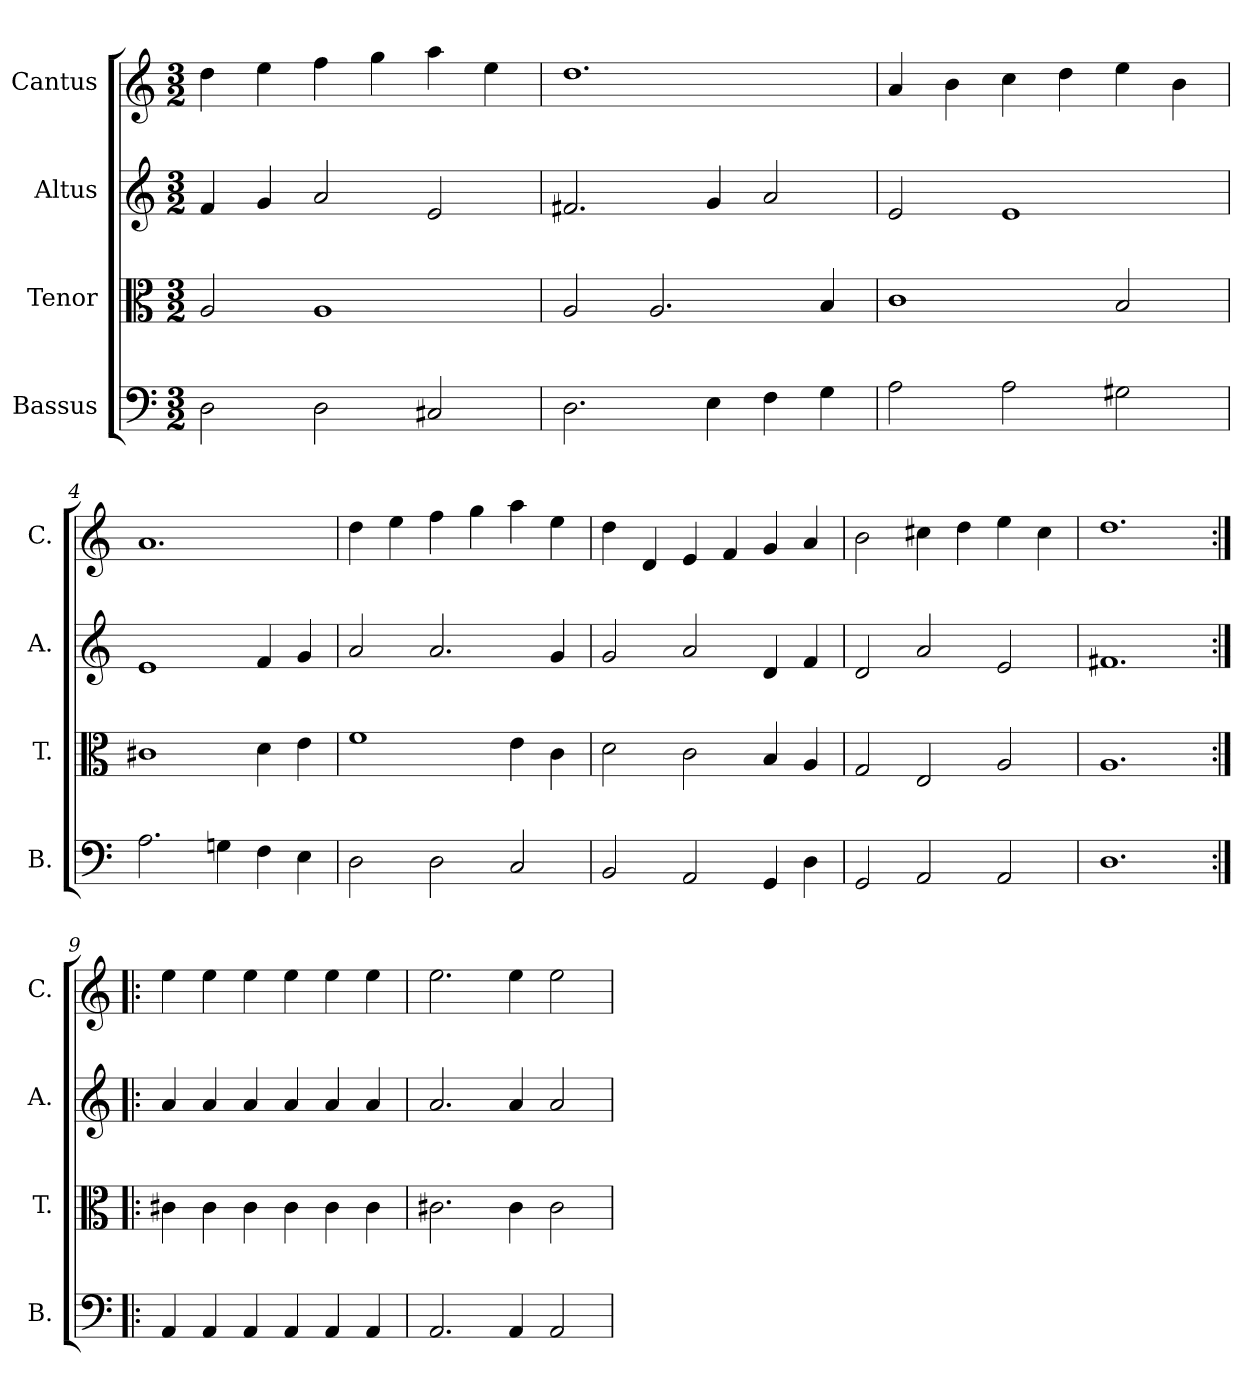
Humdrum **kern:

**kern	**kern	**kern	**kern
*part4	*part3	*part2	*part1
*staff4	*staff3	*staff2	*staff1
*I"Bassus	*I"Tenor	*I"Altus	*I"Cantus
*I'B.	*I'T.	*I'A.	*I'C.
*clefF4	*clefC3	*clefG2	*clefG2
*k[]	*k[]	*k[]	*k[]
*M3/2	*M3/2	*M3/2	*M3/2
=1	=1	=1	=1
2D\	2A/	4f/	4dd\
.	.	4g/	4ee\
2D\	1A	2a/	4ff\
.	.	.	4gg\
2C#X/	.	2e/	4aa\
.	.	.	4ee\
=2	=2	=2	=2
2.D\	2A/	2.f#X/	1.dd
.	2.A/	.	.
4E\	.	4g/	.
4F\	.	2a/	.
4G\	4B/	.	.
=3	=3	=3	=3
2A\	1c	2e/	4a/
.	.	.	4b\
2A\	.	1e	4cc\
.	.	.	4dd\
2G#X\	2B/	.	4ee\
.	.	.	4b\
=4	=4	=4	=4
2.A\	1c#X	1e	1.a
4Gn\	.	.	.
4F\	4d\	4f/	.
4E\	4e\	4g/	.
=5	=5	=5	=5
2D\	1f	2a/	4dd\
.	.	.	4ee\
2D\	.	2.a/	4ff\
.	.	.	4gg\
2C/	4e\	.	4aa\
.	4c\	4g/	4ee\
=6	=6	=6	=6
2BB/	2d\	2g/	4dd\
.	.	.	4d/
2AA/	2c\	2a/	4e/
.	.	.	4f/
4GG/	4B/	4d/	4g/
4D\	4A/	4f/	4a/
=7	=7	=7	=7
2GG/	2G/	2d/	2b\
2AA/	2E/	2a/	4cc#X\
.	.	.	4dd\
2AA/	2A/	2e/	4ee\
.	.	.	4cc#\
=8	=8	=8	=8
1.D	1.A	1.f#X	1.dd
=9:|!|:	=9:|!|:	=9:|!|:	=9:|!|:
4AA/	4c#X\	4a/	4ee\
4AA/	4c#\	4a/	4ee\
4AA/	4c#\	4a/	4ee\
4AA/	4c#\	4a/	4ee\
4AA/	4c#\	4a/	4ee\
4AA/	4c#\	4a/	4ee\
!!LO:LB:g=z
=10	=10	=10	=10
2.AA/	2.c#X\	2.a/	2.ee\
4AA/	4c#\	4a/	4ee\
2AA/	2c#\	2a/	2ee\
=	=	=	=
*-	*-	*-	*-
